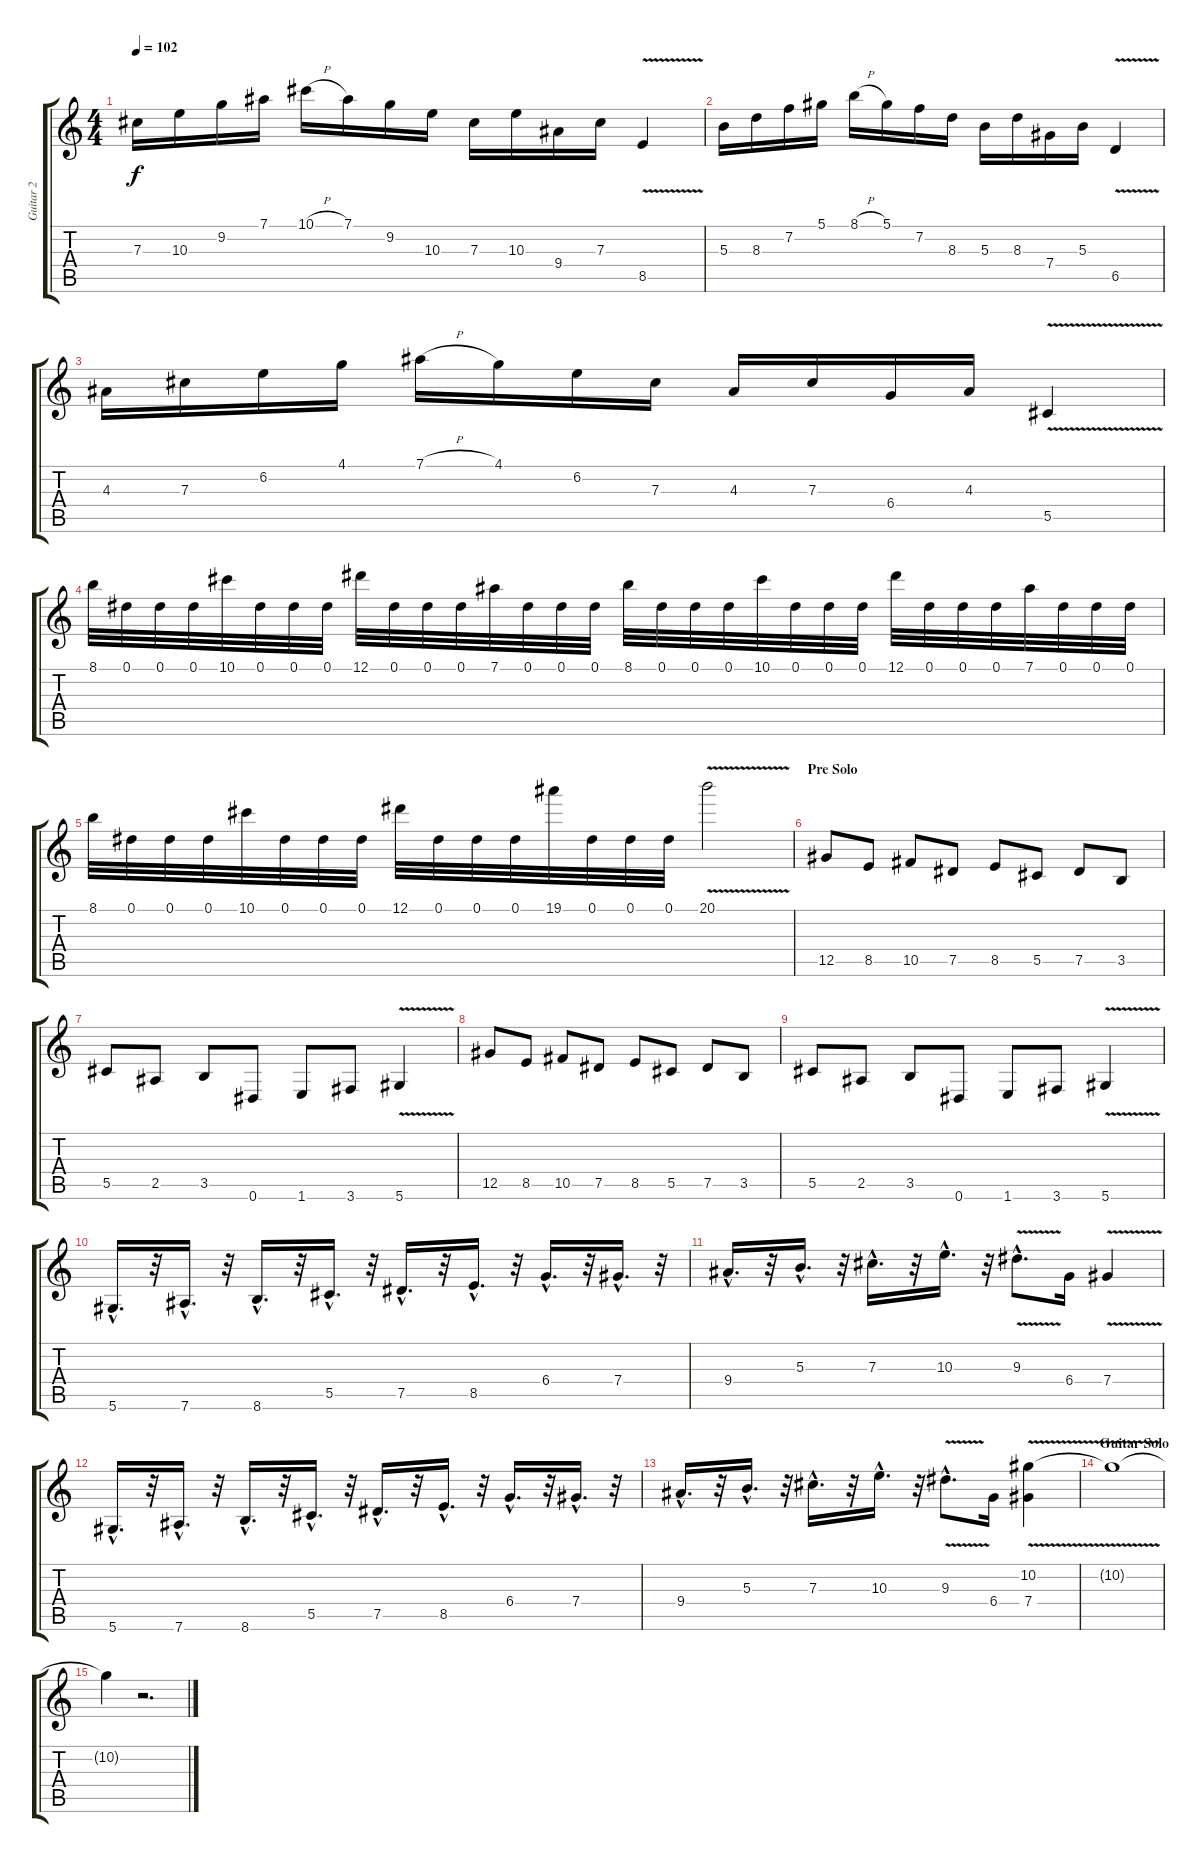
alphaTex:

\track ("Guitar 2" "Guitar 2") {instrument overdrivenguitar}
\staff {score tabs}
\tuning (Eb4 Bb3 Gb3 Db3 Ab2 Eb2) {hide}
\ts (4 4)
\tempo 102
\clef g2
\ks c
7.3.16{dy f} 10.3.16 9.2.16 7.1.16 10.1{h}.16 7.1.16 9.2.16 10.3.16 7.3.16 10.3.16 9.4.16 7.3.16 8.5{v}.4 |
5.3.16 8.3.16 7.2.16 5.1.16 8.1{h}.16 5.1.16 7.2.16 8.3.16 5.3.16 8.3.16 7.4.16 5.3.16 6.5{v}.4 |
4.3.16 7.3.16 6.2.16 4.1.16 7.1{h}.16 4.1.16 6.2.16 7.3.16 4.3.16 7.3.16 6.4.16 4.3.16 5.5{v}.4 |
8.1.32 0.1.32 0.1.32 0.1.32 10.1.32 0.1.32 0.1.32 0.1.32 12.1.32 0.1.32 0.1.32 0.1.32 7.1.32 0.1.32 0.1.32 0.1.32 8.1.32 0.1.32 0.1.32 0.1.32 10.1.32 0.1.32 0.1.32 0.1.32 12.1.32 0.1.32 0.1.32 0.1.32 7.1.32 0.1.32 0.1.32 0.1.32 |
8.1.32 0.1.32 0.1.32 0.1.32 10.1.32 0.1.32 0.1.32 0.1.32 12.1.32 0.1.32 0.1.32 0.1.32 19.1.32 0.1.32 0.1.32 0.1.32 20.1{v}.2 |
\section ("" "Pre Solo")
12.5.8{volume 16 balance 8} 8.5.8 10.5.8 7.5.8 8.5.8 5.5.8 7.5.8 3.5.8 |
5.5.8{volume 16 balance 8} 2.5.8 3.5.8 0.6.8 1.6.8 3.6.8 5.6{v}.4 |
12.5.8{volume 16 balance 8} 8.5.8 10.5.8 7.5.8 8.5.8 5.5.8 7.5.8 3.5.8 |
5.5.8{volume 16 balance 8} 2.5.8 3.5.8 0.6.8 1.6.8 3.6.8 5.6{v}.4 |
5.6{hac}.16{d volume 16 balance 8} r.32 7.6{hac}.16{d} r.32 8.6{hac}.16{d} r.32 5.5{hac}.16{d} r.32 7.5{hac}.16{d} r.32 8.5{hac}.16{d} r.32 6.4{hac}.16{d} r.32 7.4{hac}.16{d} r.32 |
9.4{hac}.16{d volume 16 balance 8} r.32 5.3{hac}.16{d} r.32 7.3{hac}.16{d} r.32 10.3{hac}.16{d} r.32 9.3{v hac}.8{d} 6.4.16 7.4{v}.4 |
5.6{hac}.16{d volume 16 balance 8} r.32 7.6{hac}.16{d} r.32 8.6{hac}.16{d} r.32 5.5{hac}.16{d} r.32 7.5{hac}.16{d} r.32 8.5{hac}.16{d} r.32 6.4{hac}.16{d} r.32 7.4{hac}.16{d} r.32 |
9.4{hac}.16{d volume 16 balance 8} r.32 5.3{hac}.16{d} r.32 7.3{hac}.16{d} r.32 10.3{hac}.16{d} r.32 9.3{v hac}.8{d} 6.4.16 (10.2{v} 7.4{v}).4 |
\section ("" "Guitar Solo")
10.2{t}.1{volume 14 balance 14} |
10.2{t}.4{volume 10} r.2{d volume 14 balance 14}
